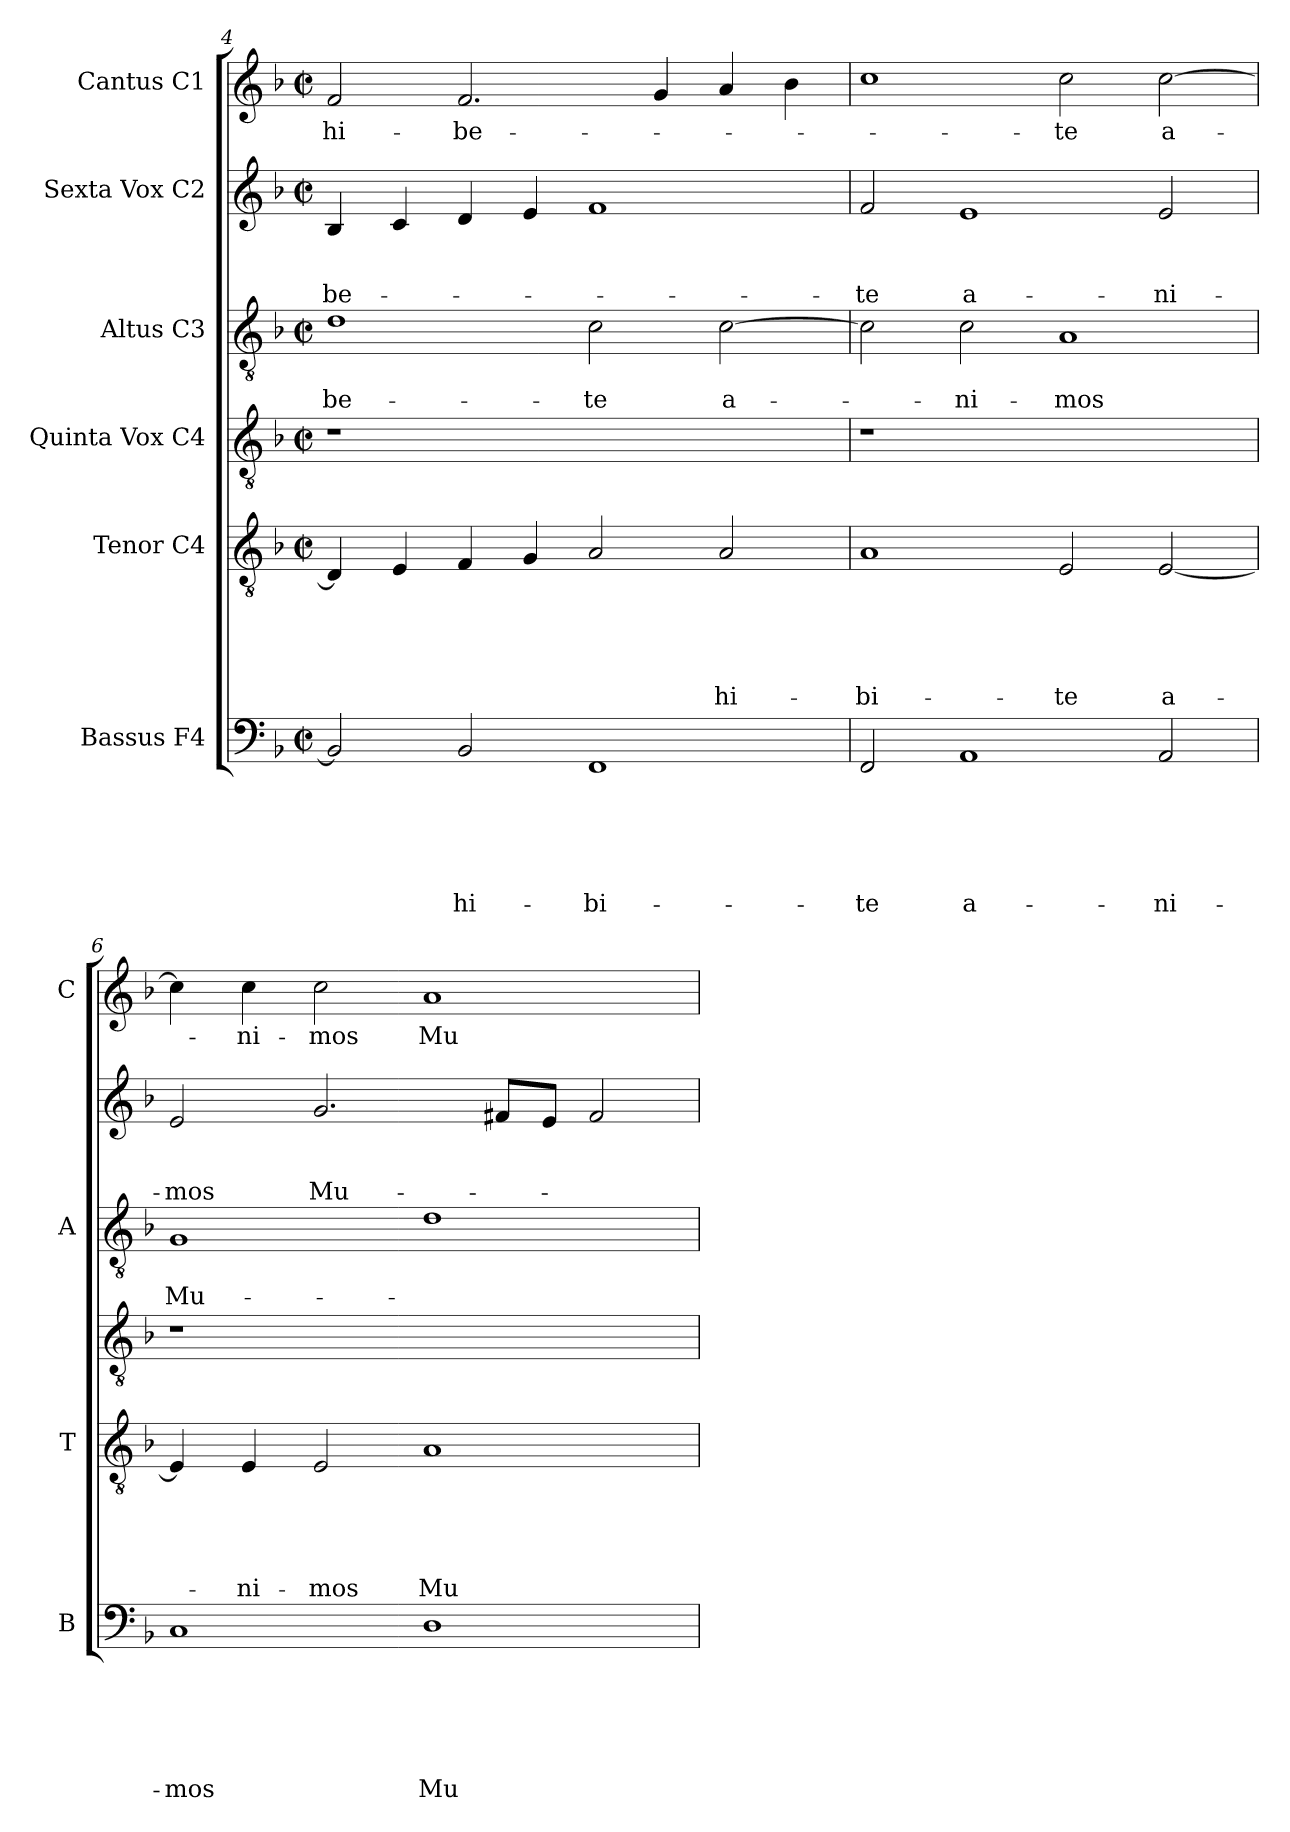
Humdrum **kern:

**kern	**text	**text	**text	**text	**text	**text	**kern	**text	**text	**text	**text	**text	**kern	**kern	**text	**text	**kern	**text	**text	**text	**kern	**text
*part6	*part6	*part6	*part6	*part6	*part6	*part6	*part5	*part5	*part5	*part5	*part5	*part5	*part4	*part3	*part3	*part3	*part2	*part2	*part2	*part2	*part1	*part1
*staff6	*staff6	*staff6	*staff6	*staff6	*staff6	*staff6	*staff5	*staff5	*staff5	*staff5	*staff5	*staff5	*staff4	*staff3	*staff3	*staff3	*staff2	*staff2	*staff2	*staff2	*staff1	*staff1
*I"Bassus F4	*	*	*	*	*	*	*I"Tenor C4	*	*	*	*	*	*I"Quinta Vox C4	*I"Altus C3	*	*	*I"Sexta Vox C2	*	*	*	*I"Cantus C1	*
*I'B	*	*	*	*	*	*	*I'T	*	*	*	*	*	*	*I'A	*	*	*	*	*	*	*I'C	*
*clefF4	*	*	*	*	*	*	*clefGv2	*	*	*	*	*	*clefGv2	*clefGv2	*	*	*clefG2	*	*	*	*clefG2	*
*k[b-]	*	*	*	*	*	*	*k[b-]	*	*	*	*	*	*k[b-]	*k[b-]	*	*	*k[b-]	*	*	*	*k[b-]	*
*F:	*	*	*	*	*	*	*F:	*	*	*	*	*	*F:	*F:	*	*	*F:	*	*	*	*F:	*
*M2/2	*	*	*	*	*	*	*M2/2	*	*	*	*	*	*M2/2	*M2/2	*	*	*M2/2	*	*	*	*M2/2	*
*met(c|)	*	*	*	*	*	*	*met(c|)	*	*	*	*	*	*met(c|)	*met(c|)	*	*	*met(c|)	*	*	*	*met(c|)	*
=4	=4	=4	=4	=4	=4	=4	=4	=4	=4	=4	=4	=4	=4	=4	=4	=4	=4	=4	=4	=4	=4	=4
!	!	!	!	!	!	!	!	!	!	!	!	!	!	!	!	!LO:LY:b	!	!	!	!LO:LY:b	!	!LO:LY:b
2BB-/]	.	.	.	.	.	.	4D/]	.	.	.	.	.	1r	1d	.	-be-	4B-/	.	.	-be-	2f/	-hi-
.	.	.	.	.	.	.	4E/	.	.	.	.	.	.	.	.	.	4c/	.	.	.	.	.
!	!	!	!	!	!	!LO:LY:b	!	!	!	!	!	!	!	!	!	!	!	!	!	!	!	!LO:LY:b
2BB-/	.	.	.	.	.	-hi-	4F/	.	.	.	.	.	.	.	.	.	4d/	.	.	.	2.f/	-be-
.	.	.	.	.	.	.	4G/	.	.	.	.	.	.	.	.	.	4e/	.	.	.	.	.
!	!	!	!	!	!	!LO:LY:b	!	!	!	!	!	!	!	!	!	!LO:LY:b	!	!	!	!	!	!
1FF	.	.	.	.	.	-bi-	2A/	.	.	.	.	.	1ryy	2c\	.	-te	1f	.	.	.	.	.
.	.	.	.	.	.	.	.	.	.	.	.	.	.	.	.	.	.	.	.	.	4g/	.
!	!	!	!	!	!	!	!	!	!	!	!	!LO:LY:b	!	!	!	!LO:LY:b	!	!	!	!	!	!
.	.	.	.	.	.	.	2A/	.	.	.	.	-hi-	.	[2c\	.	a-	.	.	.	.	4a/	.
.	.	.	.	.	.	.	.	.	.	.	.	.	.	.	.	.	.	.	.	.	4b-\	.
=5	=5	=5	=5	=5	=5	=5	=5	=5	=5	=5	=5	=5	=5	=5	=5	=5	=5	=5	=5	=5	=5	=5
!	!	!	!	!	!	!LO:LY:b	!	!	!	!	!	!LO:LY:b	!	!	!	!	!	!	!	!LO:LY:b	!	!
2FF/	.	.	.	.	.	-te	1A	.	.	.	.	-bi-	1r	2c\]	.	.	2f/	.	.	-te	1cc	.
!	!	!	!	!	!	!LO:LY:b	!	!	!	!	!	!	!	!	!	!LO:LY:b	!	!	!	!LO:LY:b	!	!
1AA	.	.	.	.	.	a-	.	.	.	.	.	.	.	2c\	.	-ni-	1e	.	.	a-	.	.
!	!	!	!	!	!	!	!	!	!	!	!	!LO:LY:b	!	!	!	!LO:LY:b	!	!	!	!	!	!LO:LY:b
.	.	.	.	.	.	.	2E/	.	.	.	.	-te	1ryy	1A	.	-mos	.	.	.	.	2cc\	-te
!	!	!	!	!	!	!LO:LY:b	!	!	!	!	!	!LO:LY:b	!	!	!	!	!	!	!	!LO:LY:b	!	!LO:LY:b
2AA/	.	.	.	.	.	-ni-	[2E/	.	.	.	.	a-	.	.	.	.	2e/	.	.	-ni-	[2cc\	a-
!!LO:LB:g=z
=6	=6	=6	=6	=6	=6	=6	=6	=6	=6	=6	=6	=6	=6	=6	=6	=6	=6	=6	=6	=6	=6	=6
!	!	!	!	!	!	!LO:LY:b	!	!	!	!	!	!	!	!	!	!LO:LY:b	!	!	!	!LO:LY:b	!	!
1C	.	.	.	.	.	-mos	4E/]	.	.	.	.	.	1r	1G	.	Mu-	2e/	.	.	-mos	4cc\]	.
!	!	!	!	!	!	!	!	!	!	!	!	!LO:LY:b	!	!	!	!	!	!	!	!	!	!LO:LY:b
.	.	.	.	.	.	.	4E/	.	.	.	.	-ni-	.	.	.	.	.	.	.	.	4cc\	-ni-
!	!	!	!	!	!	!	!	!	!	!	!	!LO:LY:b	!	!	!	!	!	!	!	!LO:LY:b	!	!LO:LY:b
.	.	.	.	.	.	.	2E/	.	.	.	.	-mos	.	.	.	.	2.g/	.	.	Mu-	2cc\	-mos
!	!	!	!	!	!	!LO:LY:b	!	!	!	!	!	!LO:LY:b	!	!	!	!	!	!	!	!	!	!LO:LY:b
1D	.	.	.	.	.	Mu-	1A	.	.	.	.	Mu-	1ryy	1d	.	.	.	.	.	.	1a	Mu-
.	.	.	.	.	.	.	.	.	.	.	.	.	.	.	.	.	8f#X/L	.	.	.	.	.
.	.	.	.	.	.	.	.	.	.	.	.	.	.	.	.	.	8e/J	.	.	.	.	.
.	.	.	.	.	.	.	.	.	.	.	.	.	.	.	.	.	2f#/	.	.	.	.	.
=	=	=	=	=	=	=	=	=	=	=	=	=	=	=	=	=	=	=	=	=	=	=
*-	*-	*-	*-	*-	*-	*-	*-	*-	*-	*-	*-	*-	*-	*-	*-	*-	*-	*-	*-	*-	*-	*-
